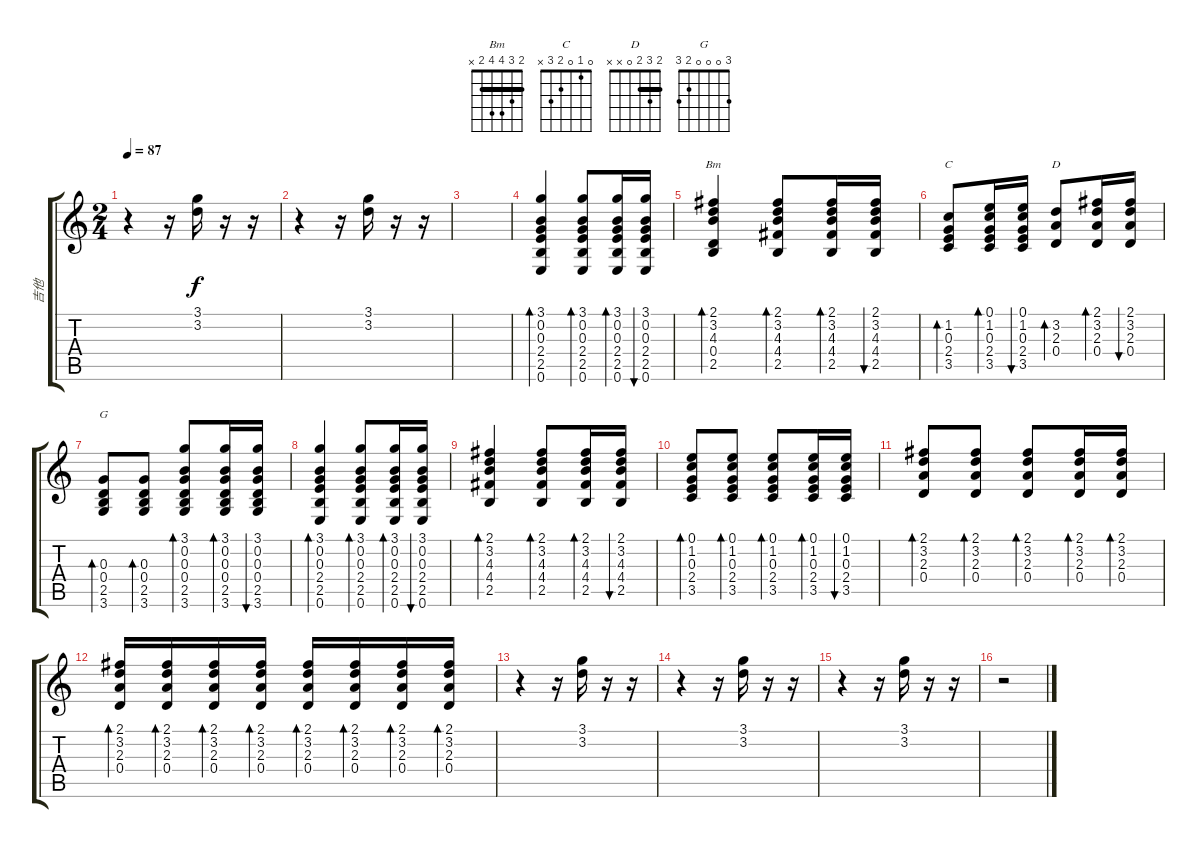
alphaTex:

\track ("吉他" "吉他") {instrument acousticguitarsteel}
\staff {score tabs}
\tuning (E4 B3 G3 D3 A2 E2) {hide}
\chord ("Bm" 2 3 4 4 2 x) {barre 2}
\chord ("C" 0 1 0 2 3 x)
\chord ("D" 2 3 2 0 x x) {barre 2}
\chord ("G" 3 0 0 0 2 3)
\ts (2 4)
\tempo 87
\clef g2
\ks c
r.4{dy f} r.16 (3.1 3.2).16 r.16 r.16 |
r.4 r.16 (3.1 3.2).16 r.16 r.16 |
|
(3.1 0.2 0.3 2.4 2.5 0.6).4{bd 60} (3.1 0.2 0.3 2.4 2.5 0.6).8{bd 60} (3.1 0.2 0.3 2.4 2.5 0.6).16{bd 60} (3.1 0.2 0.3 2.4 2.5 0.6).16{bu 120} |
(2.1 3.2 4.3 0.4 2.5).4{bd 60 ch "Bm"} (2.1 3.2 4.3 4.4 2.5).8{bd 60} (2.1 3.2 4.3 4.4 2.5).16{bd 60} (2.1 3.2 4.3 4.4 2.5).16{bu 120} |
(1.2 0.3 2.4 3.5).8{bd 60 ch "C"} (0.1 1.2 0.3 2.4 3.5).16{bd 60} (0.1 1.2 0.3 2.4 3.5).16{bu 60} (3.2 2.3 0.4).8{bd 60 ch "D"} (2.1 3.2 2.3 0.4).16{bd 60} (2.1 3.2 2.3 0.4).16{bu 60} |
(0.3 0.4 2.5 3.6).8{bd 60 ch "G"} (0.3 0.4 2.5 3.6).8{bd 60} (3.1 0.2 0.3 0.4 2.5 3.6).8{bd 60} (3.1 0.2 0.3 0.4 2.5 3.6).16{bd 60} (3.1 0.2 0.3 0.4 2.5 3.6).16{bu 60} |
(3.1 0.2 0.3 2.4 2.5 0.6).4{bd 60} (3.1 0.2 0.3 2.4 2.5 0.6).8{bd 60} (3.1 0.2 0.3 2.4 2.5 0.6).16{bd 60} (3.1 0.2 0.3 2.4 2.5 0.6).16{bu 60} |
(2.1 3.2 4.3 4.4 2.5).4{bd 60} (2.1 3.2 4.3 4.4 2.5).8{bd 60} (2.1 3.2 4.3 4.4 2.5).16{bd 60} (2.1 3.2 4.3 4.4 2.5).16{bu 60} |
(0.1 1.2 0.3 2.4 3.5).8{bd 60} (0.1 1.2 0.3 2.4 3.5).8{bd 60} (0.1 1.2 0.3 2.4 3.5).8{bd 60} (0.1 1.2 0.3 2.4 3.5).16{bd 60} (0.1 1.2 0.3 2.4 3.5).16{bu 60} |
(2.1 3.2 2.3 0.4).8{bd 60} (2.1 3.2 2.3 0.4).8{bd 60} (2.1 3.2 2.3 0.4).8{bd 60} (2.1 3.2 2.3 0.4).16{bd 60} (2.1 3.2 2.3 0.4).16{bd 60} |
(2.1 3.2 2.3 0.4).16{bd 60} (2.1 3.2 2.3 0.4).16{bd 60} (2.1 3.2 2.3 0.4).16{bd 60} (2.1 3.2 2.3 0.4).16{bd 60} (2.1 3.2 2.3 0.4).16{bd 60} (2.1 3.2 2.3 0.4).16{bd 60} (2.1 3.2 2.3 0.4).16{bd 60} (2.1 3.2 2.3 0.4).16{bd 60} |
r.4 r.16 (3.1 3.2).16 r.16 r.16 |
r.4 r.16 (3.1 3.2).16 r.16 r.16 |
r.4 r.16 (3.1 3.2).16 r.16 r.16 |
r.2
